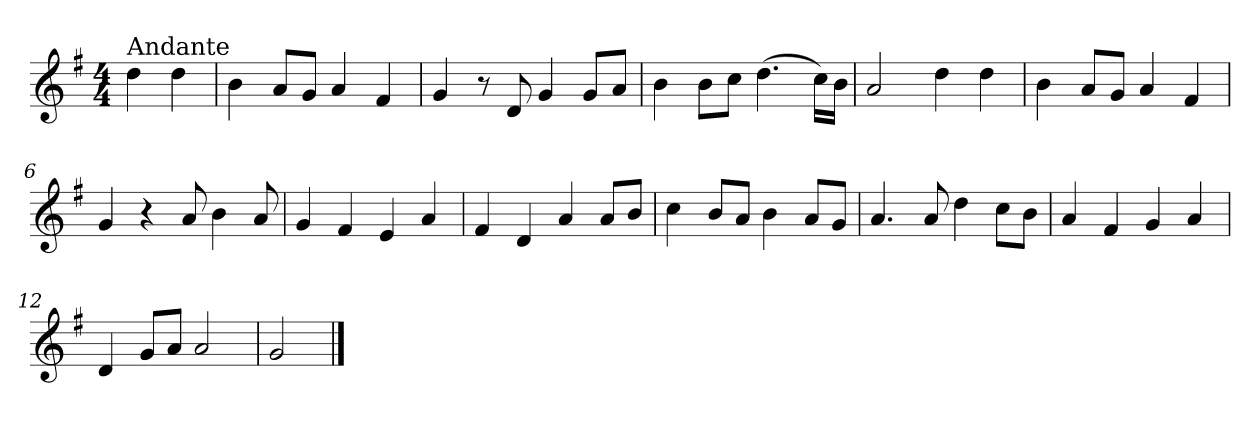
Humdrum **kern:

**kern
*part1
*staff1
*clefG2
*k[f#]
*G:
*M4/4
=
!LO:TX:a:t=Andante
4dd\
4dd\
=1
4b\
8a/L
8g/J
4a/
4f#/
=2
4g/
8r
8d/
4g/
8g/L
8a/J
=3
4b\
8b\L
8cc\J
(>4.dd\
16cc\LL)
16b\JJ
=4
2a/
4dd\
4dd\
!!LO:LB:g=z
=5
4b\
8a/L
8g/J
4a/
4f#/
=6
4g/
4r
8a/
4b\
8a/
=7
4g/
4f#/
4e/
4a/
=8
4f#/
4d/
4a/
8a/L
8b/J
=9
4cc\
8b/L
8a/J
4b\
8a/L
8g/J
!!LO:LB:g=z
=10
4.a/
8a/
4dd\
8cc\L
8b\J
=11
4a/
4f#/
4g/
4a/
=12
4d/
8g/L
8a/J
2a/
=13
2g/
==
*-
